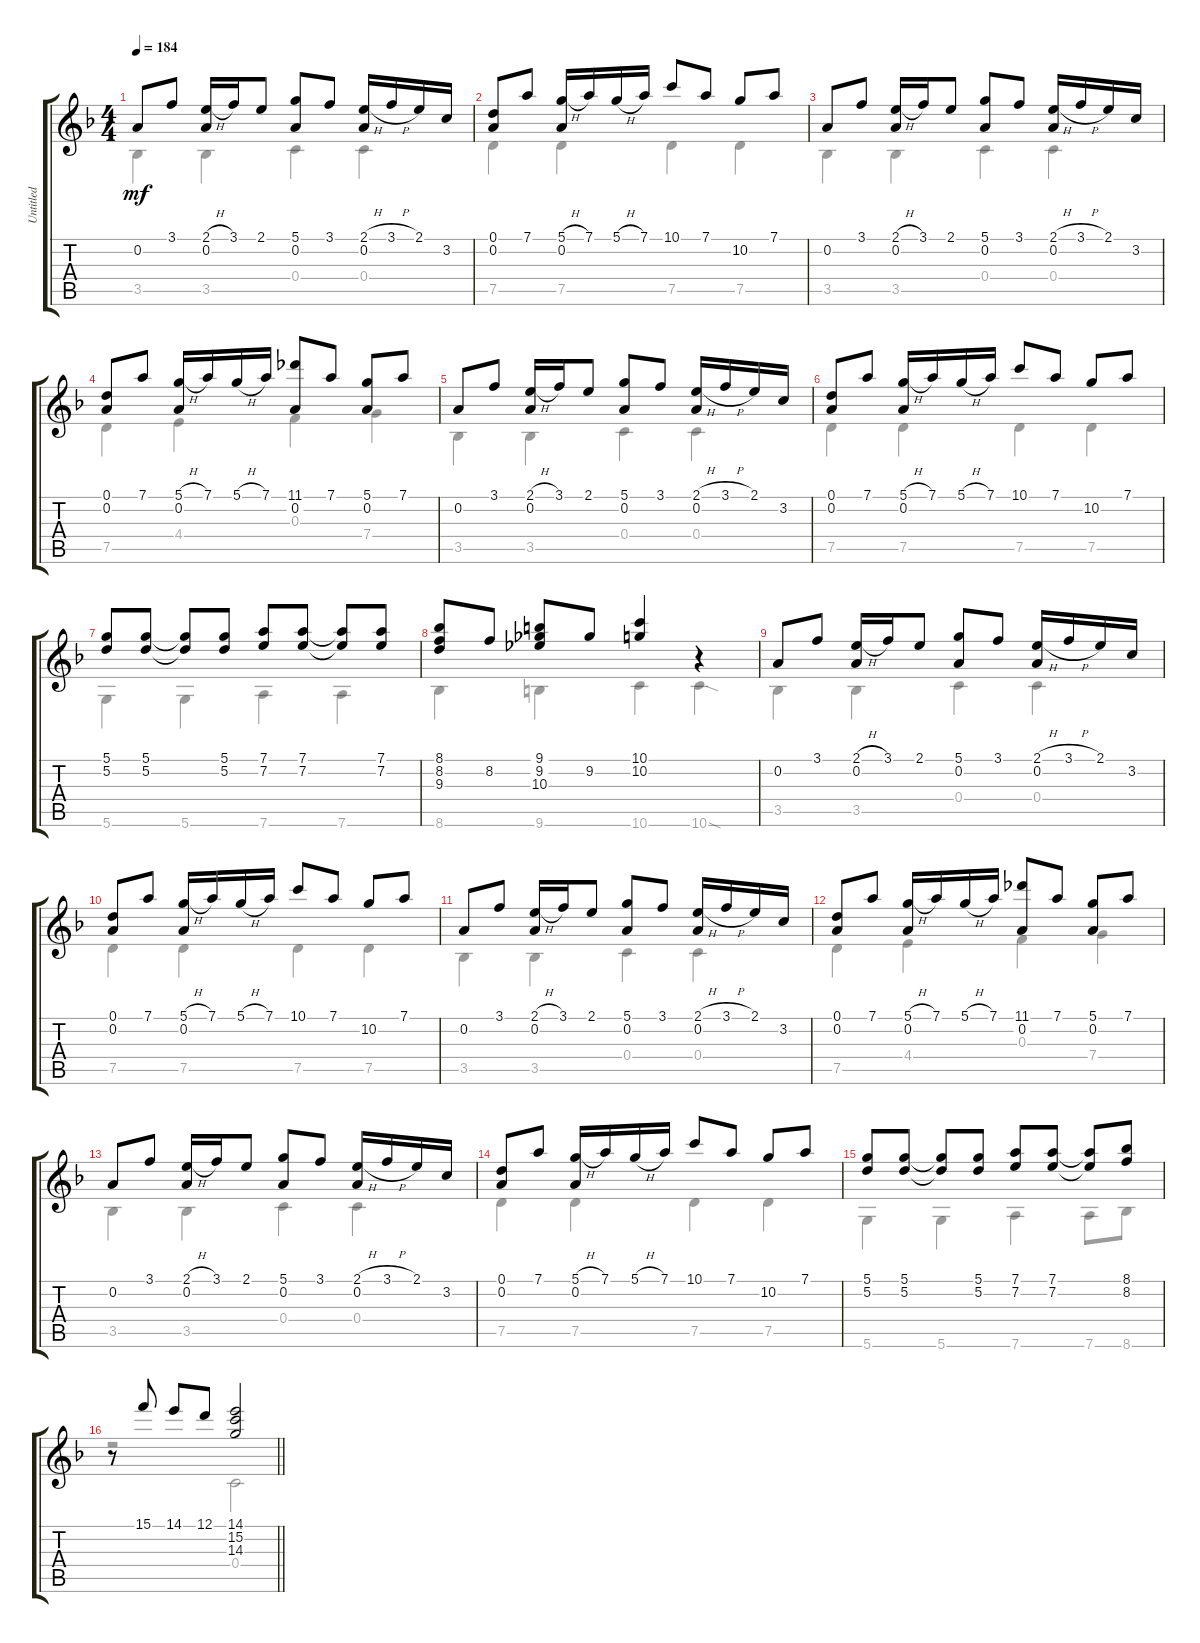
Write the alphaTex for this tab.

\track ("Untitled" "Untitled") {instrument acousticguitarnylon}
\staff {score tabs}
\tuning (D4 A3 F3 C3 G2 D2) {hide}
\voice
\ts (4 4)
\tempo 184
\clef g2
\ks dminor
0.2.8{dy mf} 3.1.8 (2.1{h} 0.2).16 3.1.16 2.1.8 (5.1 0.2).8 3.1.8 (2.1{h} 0.2).16 3.1{h}.16 2.1.16 3.2.16 |
(0.1 0.2).8 7.1.8 (5.1{h} 0.2).16 7.1.16 5.1{h}.16 7.1.16 10.1.8 7.1.8 10.2.8 7.1.8 |
0.2.8 3.1.8 (2.1{h} 0.2).16 3.1.16 2.1.8 (5.1 0.2).8 3.1.8 (2.1{h} 0.2).16 3.1{h}.16 2.1.16 3.2.16 |
(0.1 0.2).8 7.1.8 (5.1{h} 0.2).16 7.1.16 5.1{h}.16 7.1.16 (11.1 0.2).8 7.1.8 (5.1 0.2).8 7.1.8 |
0.2.8 3.1.8 (2.1{h} 0.2).16 3.1.16 2.1.8 (5.1 0.2).8 3.1.8 (2.1{h} 0.2).16 3.1{h}.16 2.1.16 3.2.16 |
(0.1 0.2).8 7.1.8 (5.1{h} 0.2).16 7.1.16 5.1{h}.16 7.1.16 10.1.8 7.1.8 10.2.8 7.1.8 |
(5.1 5.2).8 (5.1 5.2).8 (5.1{t} 5.2{t}).8 (5.1 5.2).8 (7.1 7.2).8 (7.1 7.2).8 (7.1{t} 7.2{t}).8 (7.1 7.2).8 |
(8.1 8.2 9.3).8 8.2.8 (9.1 9.2 10.3).8 9.2.8 (10.1 10.2).4 r.4 |
0.2.8 3.1.8 (2.1{h} 0.2).16 3.1.16 2.1.8 (5.1 0.2).8 3.1.8 (2.1{h} 0.2).16 3.1{h}.16 2.1.16 3.2.16 |
(0.1 0.2).8 7.1.8 (5.1{h} 0.2).16 7.1.16 5.1{h}.16 7.1.16 10.1.8 7.1.8 10.2.8 7.1.8 |
0.2.8 3.1.8 (2.1{h} 0.2).16 3.1.16 2.1.8 (5.1 0.2).8 3.1.8 (2.1{h} 0.2).16 3.1{h}.16 2.1.16 3.2.16 |
(0.1 0.2).8 7.1.8 (5.1{h} 0.2).16 7.1.16 5.1{h}.16 7.1.16 (11.1 0.2).8 7.1.8 (5.1 0.2).8 7.1.8 |
0.2.8 3.1.8 (2.1{h} 0.2).16 3.1.16 2.1.8 (5.1 0.2).8 3.1.8 (2.1{h} 0.2).16 3.1{h}.16 2.1.16 3.2.16 |
(0.1 0.2).8 7.1.8 (5.1{h} 0.2).16 7.1.16 5.1{h}.16 7.1.16 10.1.8 7.1.8 10.2.8 7.1.8 |
(5.1 5.2).8 (5.1 5.2).8 (5.1{t} 5.2{t}).8 (5.1 5.2).8 (7.1 7.2).8 (7.1 7.2).8 (7.1{t} 7.2{t}).8 (8.1 8.2).8 |
\barLineRight lightlight
r.8 15.1.8 14.1.8 12.1.8 (14.1 15.2 14.3).2
\voice
\clef g2
\ottava regular
\simile none
\ks dminor
3.5.4{dy mf} 3.5.4 0.4.4 0.4.4 |
7.5.4 7.5.4 7.5.4 7.5.4 |
3.5.4 3.5.4 0.4.4 0.4.4 |
7.5.4 4.4.4 0.3.4 7.4.4 |
3.5.4 3.5.4 0.4.4 0.4.4 |
7.5.4 7.5.4 7.5.4 7.5.4 |
5.6.4 5.6.4 7.6.4 7.6.4 |
8.6.4 9.6.4 10.6.4 10.6{sod}.4 |
3.5.4 3.5.4 0.4.4 0.4.4 |
7.5.4 7.5.4 7.5.4 7.5.4 |
3.5.4 3.5.4 0.4.4 0.4.4 |
7.5.4 4.4.4 0.3.4 7.4.4 |
3.5.4 3.5.4 0.4.4 0.4.4 |
7.5.4 7.5.4 7.5.4 7.5.4 |
5.6.4 5.6.4 7.6.4 7.6.8 8.6.8 |
\barLineRight lightlight
r.2 0.4.2
